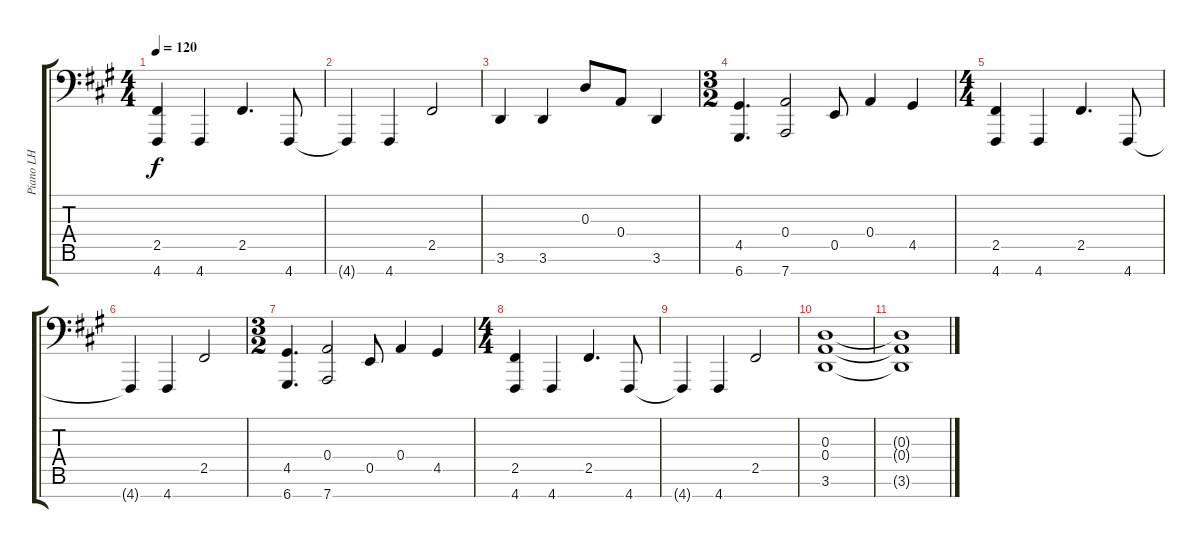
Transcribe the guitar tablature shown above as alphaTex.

\track ("Piano LH" "Piano LH") {instrument brightacousticpiano}
\staff {score tabs}
\tuning (C4 G3 D3 A2 E2 B1 D1) {hide}
\ts (4 4)
\tempo 120
\clef f4
\ks a
(2.5 4.7).4{dy f} 4.7.4 2.5.4{d} 4.7.8 |
4.7{t}.4 4.7.4 2.5.2 |
3.6.4 3.6.4 0.3.8 0.4.8 3.6.4 |
\ts (3 2)
(4.5 6.7).4{d} (0.4 7.7).2 0.5.8 0.4.4 4.5.4 |
\ts (4 4)
(2.5 4.7).4 4.7.4 2.5.4{d} 4.7.8 |
4.7{t}.4 4.7.4 2.5.2 |
\ts (3 2)
(4.5 6.7).4{d} (0.4 7.7).2 0.5.8 0.4.4 4.5.4 |
\ts (4 4)
(2.5 4.7).4 4.7.4 2.5.4{d} 4.7.8 |
4.7{t}.4 4.7.4 2.5.2 |
(0.3 0.4 3.6).1 |
(0.3{t} 0.4{t} 3.6{t}).1
